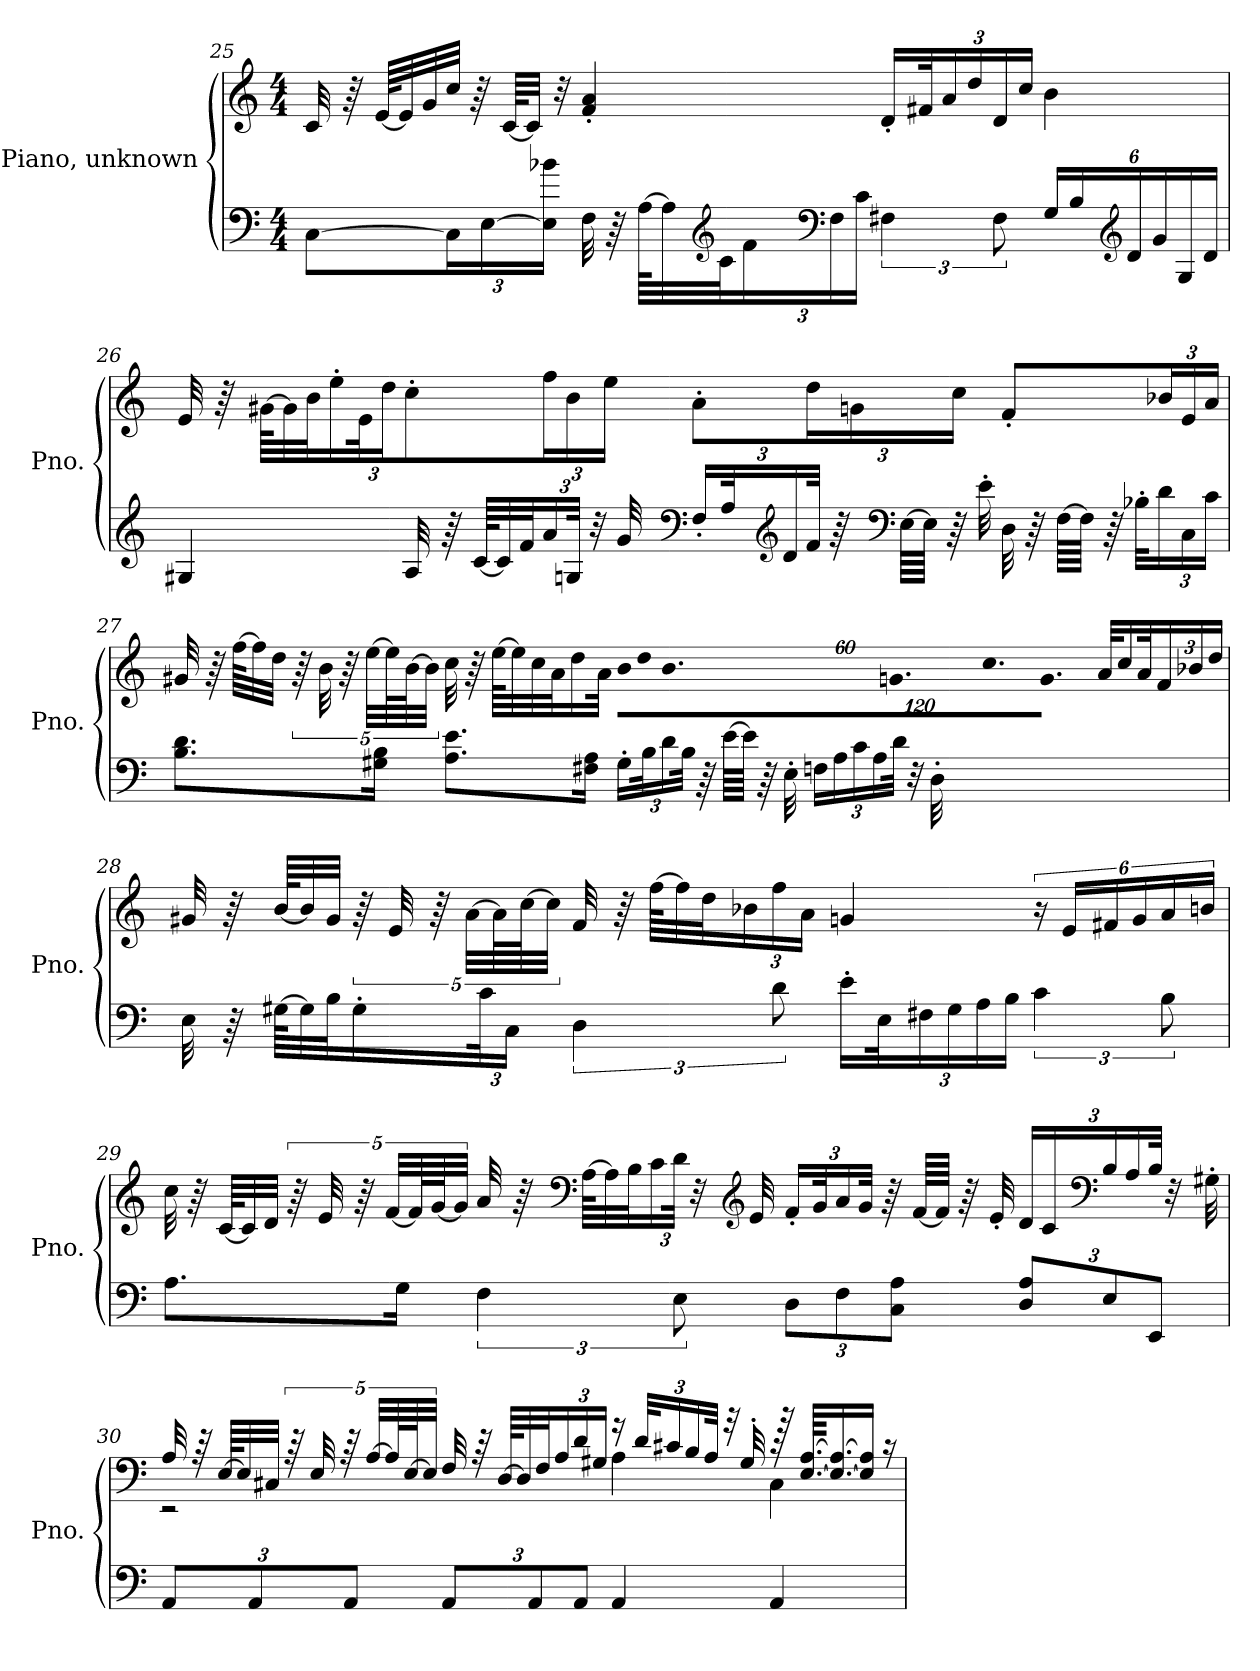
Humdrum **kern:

**kern	**kern
*part1	*part1
*staff2	*staff1
*I"Piano, unknown	*
*I'Pno.	*
!!LO:PB:g=z
*clefF4	*clefG2
*k[]	*k[]
*M4/4	*M4/4
=25	=25
[8C\L	32c/
.	64r
.	[64e/KLLL
.	32e/]
.	32g/
*Xbrackettup	*
24C\L]	32cc/JJJ
.	64r
[24E\	.
.	[64c/KLLL
.	32c/JJJ]
24E\] 24b-X\JJ	.
.	32r
32F\	4f/' 4a/'
64r	.
[64A\KLLL	.
32A\]	.
*clefG2	*
32c\J	.
24f\	.
*clefF4	*
24F\	.
24c\JJ	.
*brackettup	*
6F#X\	16d'/LL
*	*Xbrackettup
.	48f#X/K
.	24a/
.	24dd/
12F#\	24d/
.	24cc/JJ
*Xbrackettup	*
24G/LL	4b\
24B/	.
*clefG2	*
24d/	.
24g/	.
24G/	.
24d/JJ	.
!!LO:LB:g=z
=26	=26
4G#X/	32e/
.	64r
.	[64g#X\KLLL
.	32g#\]
.	32b\J
.	16ee'\
.	48e\K
.	24dd\J
32A/	8cc'\
64r	.
[64c/KLLL	.
32c/]	.
32f/J	.
24a/	24ff\L
48Gn/JJk	24b\
32r	.
.	24ee\JJ
32g/	.
*clefF4	*
16F'/LL	8a'\L
48A/K	.
*clefG2	*
24d/	.
32f/JJk	24dd\L
64r	.
.	24gn\
*clefF4	*
[64E\LLLL	.
64E\JJJJ]	.
64r	.
.	24cc\JJ
32e'\	.
32D\	8f'/L
64r	.
[64F\LLLL	.
64F\JJJJ]	.
64r	.
32B-X'\KLL	.
24d\	24b-X/L
24C\	24e/
24c\JJ	24a/JJ
!!LO:LB:g=z
=27	=27
8.B\ 8.d\L	32g#X/
.	64r
.	[64ff\KLLL
.	32ff\]
.	32dd\JJJ
*	*brackettup
.	80r
.	40b\
.	80r
.	[40ee\LLL
16G#X\ 16B\Jk	.
.	80ee\L]
.	[80b\J
.	40b\JJJ]
8.A\ 8.e\L	32cc\
.	64r
.	[64ee\KLLL
.	32ee\]
.	32cc\
.	32a\J
.	16dd\
16F#X\ 16A\Jk	.
.	32a\JJk
*	*Xbrackettup
!	!LO:N:vis=16
16G#'\LL	1920%107b\LL
!	!LO:N:vis=32
.	1920%53dd\L
48B\K	.
24d\	36.b\
32B\JJk	36.gn\
64r	.
.	36.cc\
[64e\LLLL	.
64e\JJJJ]	.
64r	.
.	36.g\JJJ
32E'\	.
24Fn\LL	32a/KLL
.	16cc/
24A\	.
24c\	.
.	32a/K
24A\	24f/
48d\JJk	24b-X/
32r	.
.	24dd/JJ
32D'\	.
!!LO:LB:g=z
=28	=28
32E\	32g#X/
64r	64r
[64G#X\KLLL	[64b/KLLL
32G#\]	32b/]
32B\J	32g#/JJJ
*	*brackettup
16G#'\	80r
.	40e/
.	80r
.	[40a\LLL
48c\K	.
.	80a\L]
24C\JJ	.
.	[80cc\J
.	40cc\JJJ]
*brackettup	*
6D\	32f/
.	64r
.	[64ff\KLLL
.	32ff\]
.	32dd\J
*	*Xbrackettup
.	24b-X\
12d\	24ff\
.	24a\JJ
16e'\LL	4gn/
*Xbrackettup	*
48E\K	.
24F#X\	.
24G#\	.
24A\	.
24B\JJ	.
*brackettup	*brackettup
6c\	24r
.	24e/LL
.	24f#X/
*	*Xbrackettup
.	24g/
12B\	24a/
.	24bn/JJ
!!LO:LB:g=z
=29	=29
8.A\L	32cc\
.	64r
.	[64c/KLLL
.	32c/]
.	32d/JJJ
*	*brackettup
.	80r
.	40e/
.	80r
.	[40f/LLL
16G\Jk	.
.	80f/L]
.	[80g/J
.	40g/JJJ]
6F\	32a/
.	64r
*	*clefF4
.	[64A\KLLL
.	32A\]
.	32B\J
*	*Xbrackettup
.	24c\
12E\	48d\JJk
.	32r
*	*clefG2
.	32e/
*Xbrackettup	*
12D\L	16f'/LL
.	48g/K
12F\	24a/
.	32g/JJk
.	64r
12C\ 12A\J	.
.	[64f/LLLL
.	64f/JJJJ]
.	64r
.	32e'/
12D/ 12A/L	24d/LL
.	24c/
*	*clefF4
12E/	24B/
.	24A/
12EE/J	48B/JJk
.	32r
.	32G#X'\
!!LO:LB:g=z
=30	=30
*	*^
12AA/L	32A/	2r
.	64r	.
.	[64E/KLLL	.
.	32E/]	.
12AA/	.	.
.	32C#X/JJJ	.
*	*brackettup	*
.	80r	.
.	40E/	.
.	80r	.
12AA/J	.	.
.	[40A/LLL	.
.	80A/L]	.
.	[80E/J	.
.	40E/JJJ]	.
12AA/L	32F/	.
.	64r	.
.	[64D/KLLL	.
.	32D/]	.
12AA/	.	.
.	32F/J	.
*	*Xbrackettup	*
.	24A/	.
12AA/J	24d/	.
.	24G#X/JJ	.
4AA/	16r	4A\
.	48d/KLL	.
.	24c#X/	.
.	24B/	.
.	48A/JJk	.
.	32r	.
.	32G#'/	.
4AA/	128r	4C#\
.	[64.E/ [64.A/KKLL	.
.	16.E/_ 16.A/_	.
.	16E/] 16A/]JJ	.
.	16r	.
*	*v	*v
=	=
*-	*-
